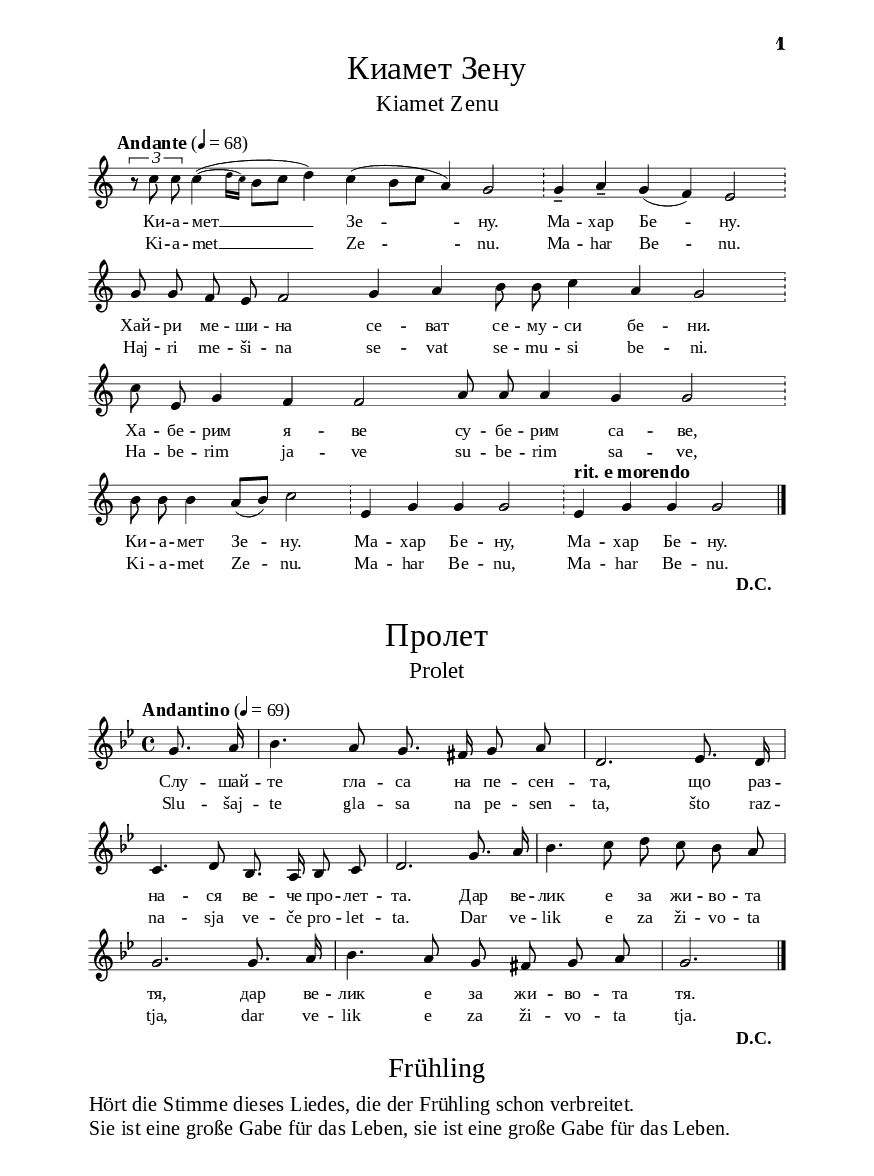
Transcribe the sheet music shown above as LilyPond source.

\version "2.24.3"

% include paper part and global functions
\include "include/globals.ily"

\bookpart {
  \label #'ref092_1
  \tocItem \markup "Киамет Зену – Kiamet Zenu"
  \include "include/bookpart-paper.ily"
  \score {
    \include "include/score-layout.ily"

    \new Voice \absolute {
      \clef treble
      \key c \major
      \omit Score.TimeSignature
      \cadenzaOn % allows custom bar lines
      \tempoFunc "Andante" 4 "68"


      \autoBeamOff

      \tupletUp \tuplet 3/2 {r8 c'' c''8 }  c''4~ ( \slashedGrace { \stemDown d''16[c''16] \stemNeutral }  b'8[c''] d''4)  c''4 ( b'8 [c''] a'4 ) g'2 \bar"!"

      g'4 -- a' -- g' ( f' ) e'2 \bar"!" \break  g'8 g' f' e' f'2 g'4 a'4

      b'8 b' c''4 a' g'2 \bar"!" \break c''8 e' g'4 f' f'2  a'8 a' a'4 g' g'2 \bar"!" \break

      b'8 b' b'4 a'8 [( b' )] c''2 \bar"!" e'4 g' g' g'2 \bar"!" \tempo "rit. e morendo" e'4 g' g' g'2 \bar "|."

    }



    \addlyrics {
      Ки -- а -- мет __ Зе --  -- ну. Ма -- хар Бе  --  ну. Хай  --  ри ме  -- ши  --  на се  --
      ват се  -- му  -- си бе  -- ни. Ха -- бе -- рим я -- ве су  -- бе  -- рим са  -- ве,
      Ки -- а -- мет Зе --  -- ну. Ма -- хар Бе  --  ну, Ма -- хар Бе  --  ну.
    }

    \addlyrics {
      Ki -- a -- met __ Ze --  -- nu. Ma -- har Be  --  nu. Haj  --  ri me  -- ši  --  na se  --
      vat se  -- mu  -- si be  -- ni. Ha -- be -- rim ja -- ve su  -- be  -- rim sa  -- ve,
      Ki -- a -- met Ze --  -- nu. Ma -- har Be  --  nu, Ma -- har Be  --  nu.
    }


    \header {
      title = \titleFunc "Киамет Зену" "Kiamet Zenu"
    }

    \midi{}

  } % score
  \markup \empty-one
  \markup \dc-one "D.C."


  \label #'ref118_2
  \tocItem \markup "Пролет – Prolet"
  \include "include/bookpart-paper.ily"
  \score {
    \include "include/score-layout.ily"

    \new Voice \absolute{
      \clef treble
      \key g \minor
      \time 4/4
      \tempoFunc "Andantino" 4 "69"
      \autoBeamOff
      \partial 4
      g'8. a'16 | bes'4. a'8 g'8. fis'16 g'8 a'8 | d'2. es'8. d'16 | \break

      c'4. d'8 bes8. a16 bes8 c'8  d'2. g'8. a'16 | bes'4. c''8 d''8 c''8 bes'8 a'8 |\break

      g'2. g'8. a'16 | bes'4. a'8 g'8 fis'8 g'8 a'8 | g'2. \bar "|."
    }

    \addlyrics {
      Слу  --  шай  --
      те   гла  --  са   на   пе  --  сен  --  та,   що   раз  --  на  --
      ся   ве  --  че   про  --  лет  --  та.   Дар   ве  --  лик   е
      за   жи  --  во  --  та   тя,   дар   ве  --  лик   е   за   жи  --
      во  -- та тя.
    }

    \addlyrics {
      Slu  --  šaj  --
      te   gla  --  sa   na   pe  --  sen  --  ta,   što   raz  --  na  --
      sja   ve  --  če   pro  --  let  --  ta.   Dar   ve  --  lik   e
      za   ži  --  vo  --  ta   tja,   dar   ve  --  lik   e   za   ži  --
      vo  -- ta tja.
    }


    \header {
      title = \titleFunc "Пролет" "Prolet"
    }

    \midi{}

  } % score

  \markup \empty-one

  \markup \dc-one "D.C."

  % include foreign translation(s) of the song
  \version "2.24.3"

\markup \fill-line { \fontsize #deTitleFontSize "Frühling" }
\markup \null
\markup \null
\markup \abs-fontsize #10 {

  \override #`(baseline-skip . ,deCoupletBaselineSkip)

  \column { 

    \line { Hört die Stimme dieses Liedes, die der Frühling schon verbreitet.}

    \line {Sie ist eine große Gabe für das Leben, sie ist eine große Gabe für das Leben. }


  }
}




} % bookpart
